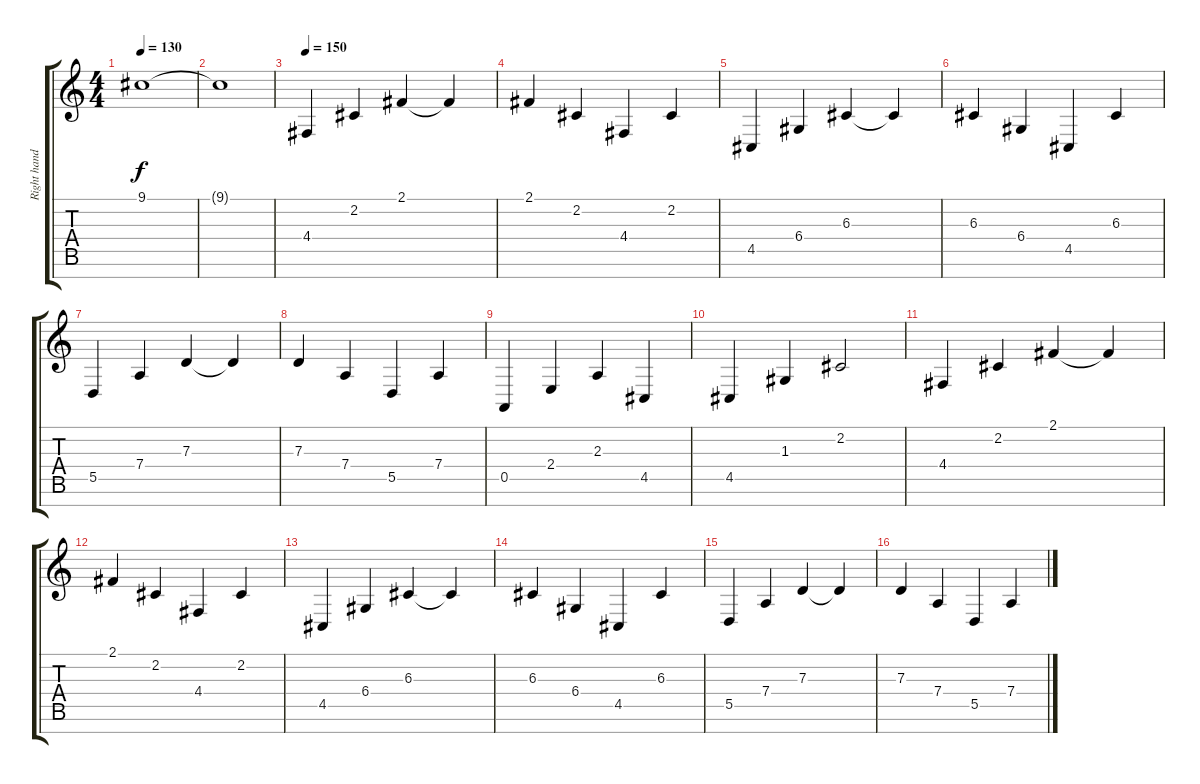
\track ("Right hand" "Right hand") {instrument acousticgrandpiano}
\staff {score tabs}
\tuning (E4 B3 G3 D3 A2 E2 B1) {hide}
\ts (4 4)
\tempo 130
\clef g2
\ks c
9.1.1{dy f} |
9.1{t}.1 |
\tempo 150
4.4.4 2.2.4 2.1.4 2.1{t}.4 |
2.1.4 2.2.4 4.4.4 2.2.4 |
4.5.4 6.4.4 6.3.4 6.3{t}.4 |
6.3.4 6.4.4 4.5.4 6.3.4 |
5.5.4 7.4.4 7.3.4 7.3{t}.4 |
7.3.4 7.4.4 5.5.4 7.4.4 |
0.5.4 2.4.4 2.3.4 4.5.4 |
4.5.4 1.3.4 2.2.2 |
4.4.4 2.2.4 2.1.4 2.1{t}.4 |
2.1.4 2.2.4 4.4.4 2.2.4 |
4.5.4 6.4.4 6.3.4 6.3{t}.4 |
6.3.4 6.4.4 4.5.4 6.3.4 |
5.5.4 7.4.4 7.3.4 7.3{t}.4 |
7.3.4 7.4.4 5.5.4 7.4.4
